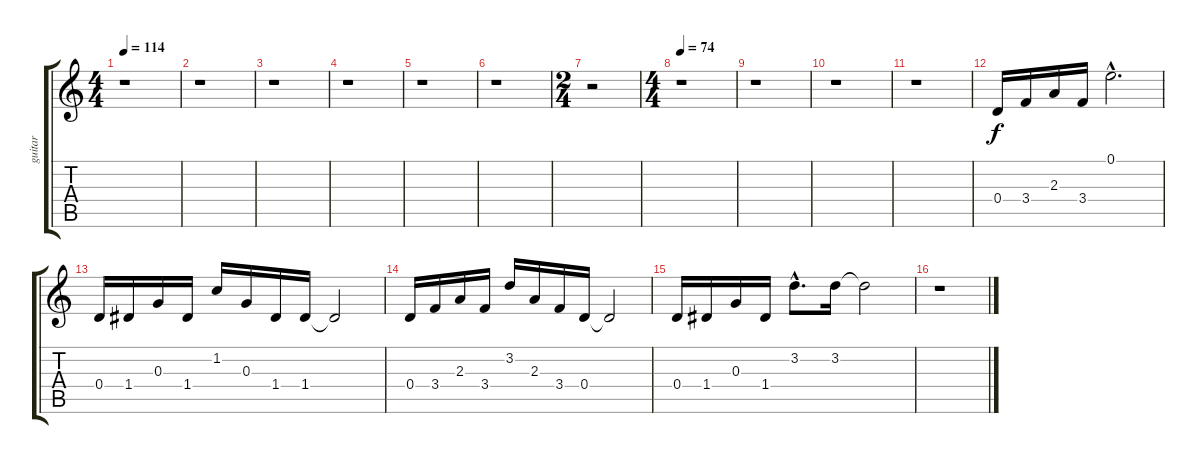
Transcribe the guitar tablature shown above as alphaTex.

\track ("guitar" "guitar") {instrument electricguitarclean}
\staff {score tabs}
\tuning (E4 B3 G3 D3 A2 D2) {hide}
\ts (4 4)
\tempo 114
\clef g2
\ks c
r.1{dy f} |
r.1 |
r.1 |
r.1 |
r.1 |
r.1 |
\ts (2 4)
r.2 |
\ts (4 4)
\tempo 74
r.1 |
r.1 |
r.1 |
r.1 |
0.4.16 3.4.16 2.3.16 3.4.16 0.1{hac}.2{d} |
0.4.16 1.4.16 0.3.16 1.4.16 1.2.16 0.3.16 1.4.16 1.4.16 1.4{t}.2 |
0.4.16 3.4.16 2.3.16 3.4.16 3.2.16 2.3.16 3.4.16 0.4.16 0.4{t}.2 |
0.4.16 1.4.16 0.3.16 1.4.16 3.2{hac}.8{d} 3.2.16 3.2{t}.2 |
r.1
